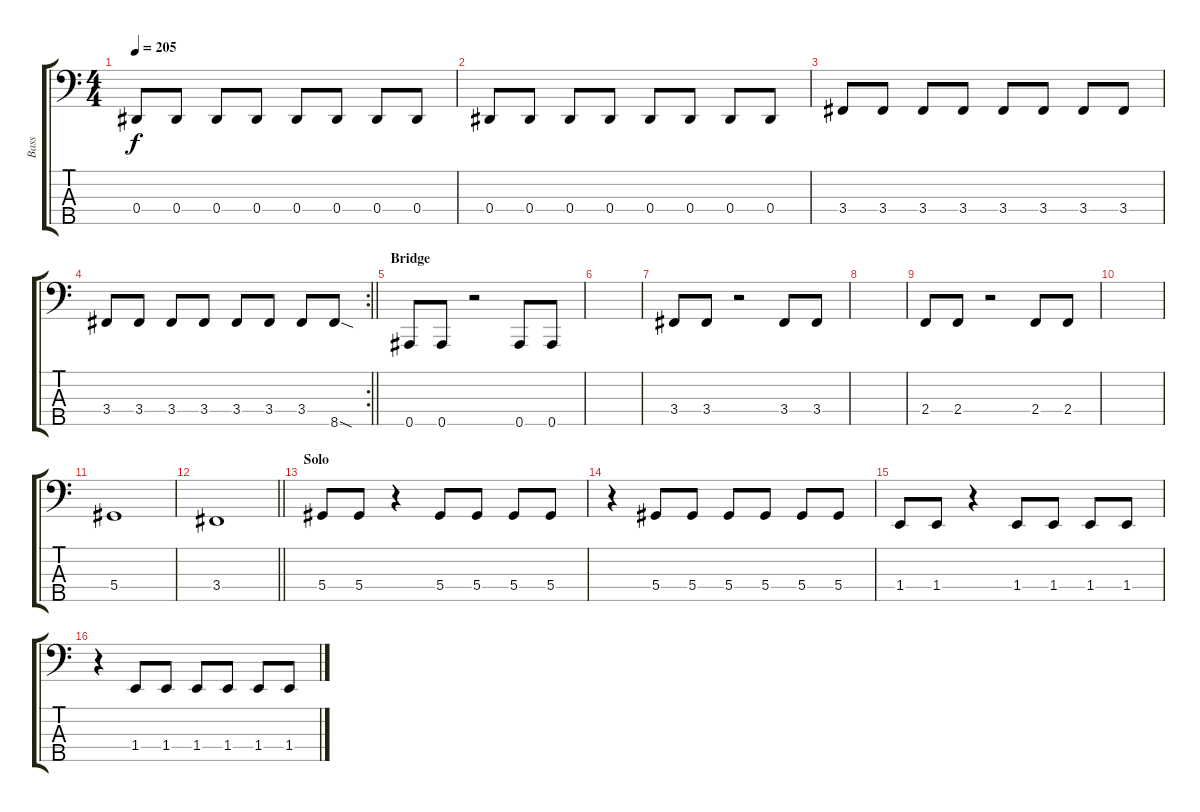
\track ("Bass" "Bass") {instrument electricbassfinger}
\staff {score tabs}
\tuning (Gb2 Db2 Ab1 Eb1 Bb0) {hide}
\ts (4 4)
\tempo 205
\clef f4
\ks c
0.4.8{dy f} 0.4.8 0.4.8 0.4.8 0.4.8 0.4.8 0.4.8 0.4.8 |
0.4.8 0.4.8 0.4.8 0.4.8 0.4.8 0.4.8 0.4.8 0.4.8 |
3.4.8 3.4.8 3.4.8 3.4.8 3.4.8 3.4.8 3.4.8 3.4.8 |
\rc 2
\barLineRight lightlight
3.4.8 3.4.8 3.4.8 3.4.8 3.4.8 3.4.8 3.4.8 8.5{sod}.8 |
\section ("" "Bridge")
0.5.8 0.5.8 r.2 0.5.8 0.5.8 |
|
3.4.8 3.4.8 r.2 3.4.8 3.4.8 |
|
2.4.8 2.4.8 r.2 2.4.8 2.4.8 |
|
5.4.1 |
\barLineRight lightlight
3.4.1 |
\section ("" "Solo")
5.4.8 5.4.8 r.4 5.4.8 5.4.8 5.4.8 5.4.8 |
r.4 5.4.8 5.4.8 5.4.8 5.4.8 5.4.8 5.4.8 |
1.4.8 1.4.8 r.4 1.4.8 1.4.8 1.4.8 1.4.8 |
r.4 1.4.8 1.4.8 1.4.8 1.4.8 1.4.8 1.4.8
